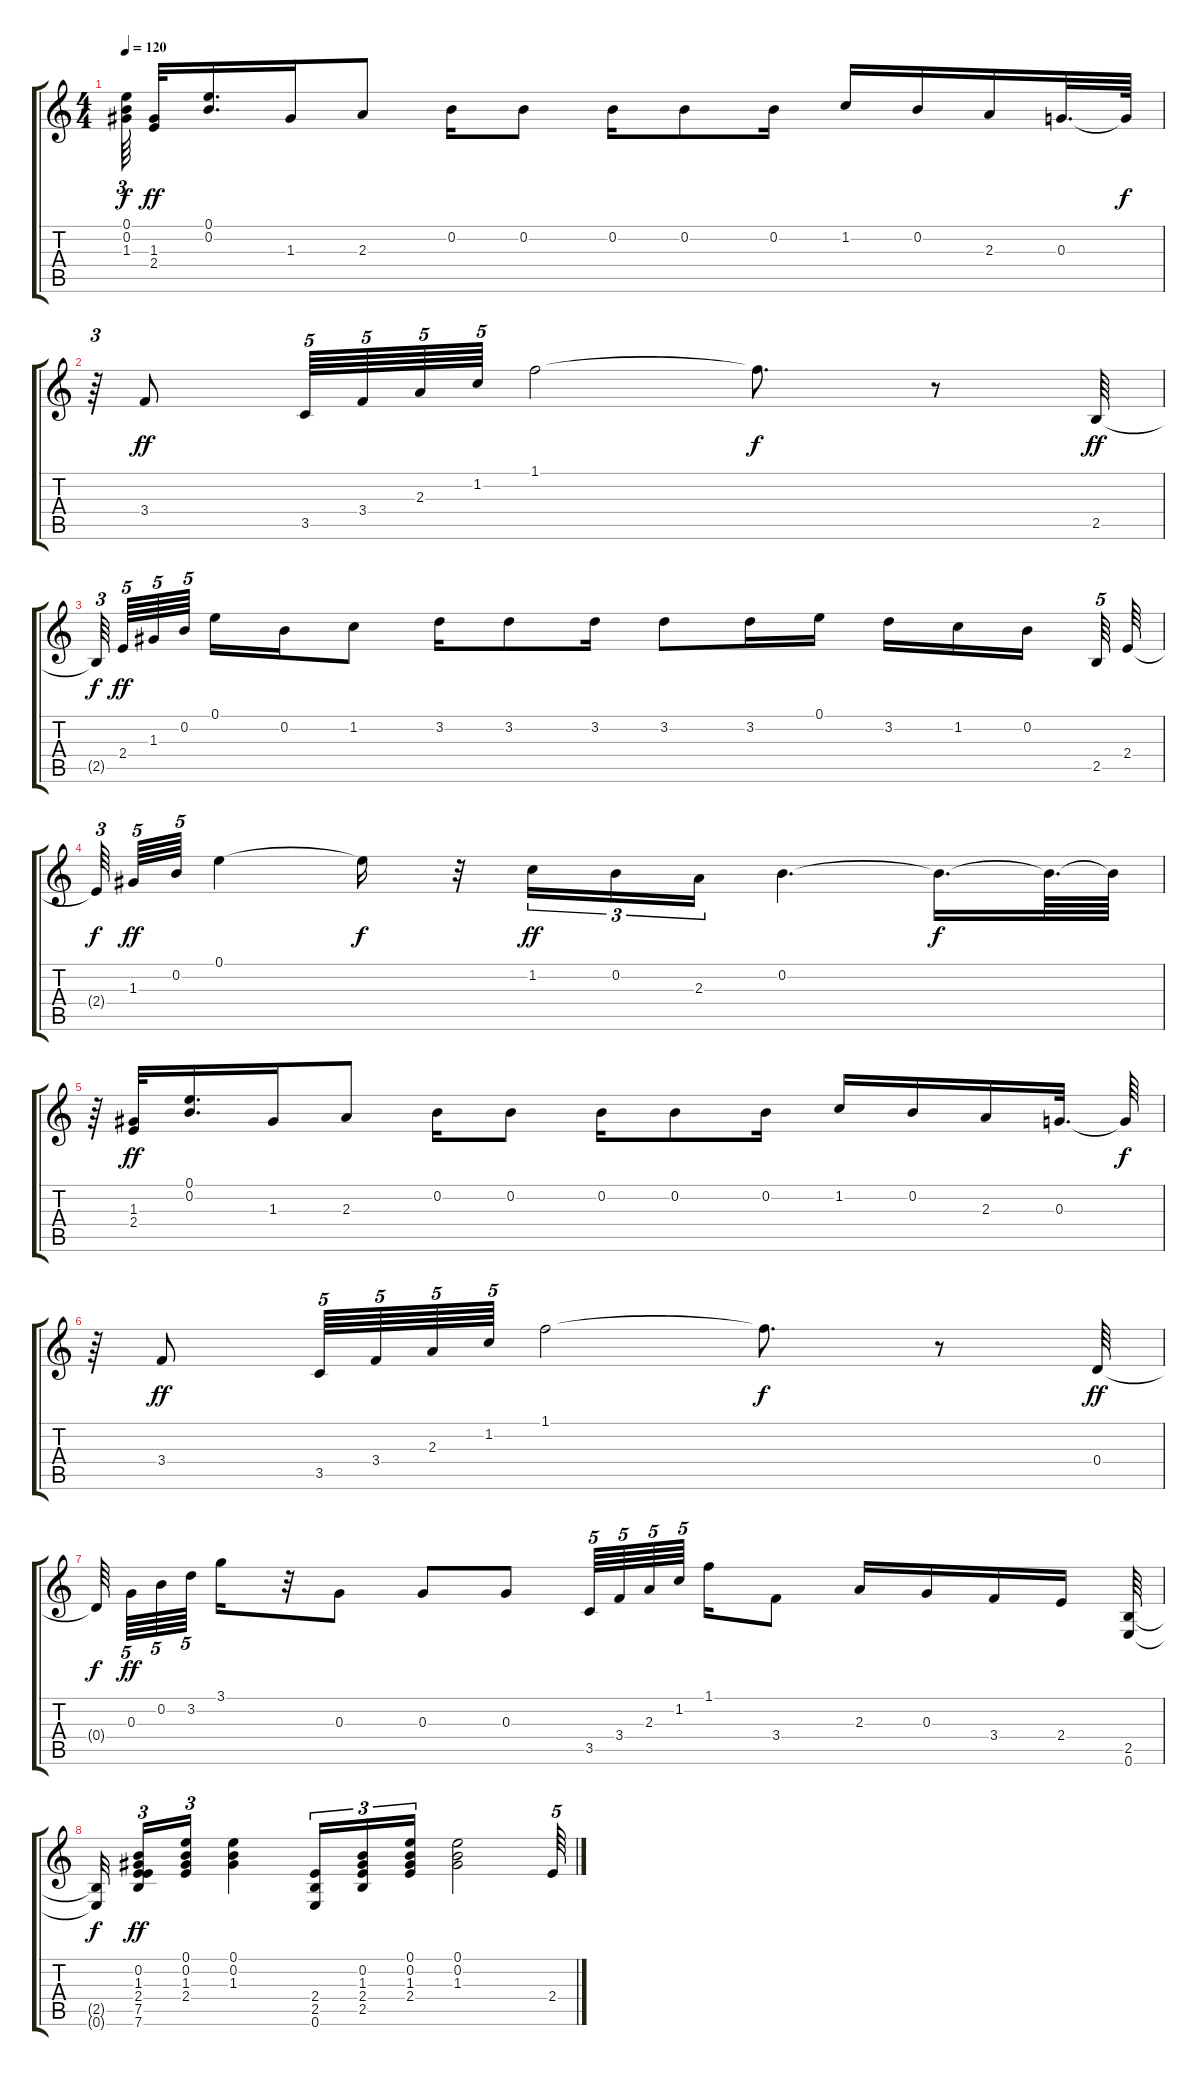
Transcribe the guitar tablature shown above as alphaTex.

\track "" {instrument acousticguitarnylon}
\staff {score tabs}
\tuning (E4 B3 G3 D3 A2 E2) {hide}
\ts (4 4)
\tempo 120
\clef g2
\ks c
(0.1{t} 0.2{t} 1.3{t}).64{tu (3 2) dy f beam splitsecondary} (1.3 2.4).32{dy ff} (0.1 0.2).16{d} 1.3.16 2.3.8 0.2.16 0.2.8 0.2.16 0.2.8 0.2.16 1.2.16 0.2.16 2.3.16 0.3.32{d} 0.3{t}.64{dy f} |
r.64{tu (3 2)} 3.4.8{dy ff} 3.5.64{tu (5 4)} 3.4.64{tu (5 4)} 2.3.64{tu (5 4)} 1.2.64{tu (5 4)} 1.1.2 1.1{t}.8{d dy f} r.8 2.5.64{dy ff} |
2.5{t}.64{tu (3 2) dy f} 2.4.64{tu (5 4) dy ff} 1.3.64{tu (5 4)} 0.2.64{tu (5 4) beam splitsecondary} 0.1.16 0.2.16 1.2.8 3.2.16 3.2.8 3.2.16 3.2.8 3.2.16 0.1.16 3.2.16 1.2.16 0.2.16{beam splitsecondary} 2.5.64{tu (5 4)} 2.4.64 |
2.4{t}.64{tu (3 2) dy f} 1.3.64{tu (5 4) dy ff} 0.2.64{tu (5 4)} 0.1.4 0.1{t}.16{dy f} r.32 1.2.16{tu (3 2) dy ff} 0.2.16{tu (3 2)} 2.3.16{tu (3 2)} 0.2.4{d} 0.2{t}.16{d dy f} 0.2{t}.64{d} 0.2{t}.64 |
r.64 (1.3 2.4).32{dy ff} (0.1 0.2).16{d} 1.3.16 2.3.8 0.2.16 0.2.8 0.2.16 0.2.8 0.2.16 1.2.16 0.2.16 2.3.16 0.3.32{d} 0.3{t}.64{dy f} |
r.64 3.4.8{dy ff} 3.5.64{tu (5 4)} 3.4.64{tu (5 4)} 2.3.64{tu (5 4)} 1.2.64{tu (5 4)} 1.1.2 1.1{t}.8{d dy f} r.8 0.4.64{dy ff} |
0.4{t}.64{dy f beam splitsecondary} 0.3.64{tu (5 4) dy ff} 0.2.64{tu (5 4)} 3.2.64{tu (5 4) beam splitsecondary} 3.1.16 r.32 0.3.8 0.3.8 0.3.8 3.5.64{tu (5 4)} 3.4.64{tu (5 4)} 2.3.64{tu (5 4)} 1.2.64{tu (5 4) beam splitsecondary} 1.1.16 3.4.8 2.3.16 0.3.16 3.4.16 2.4.16 (2.5 0.6).64 |
(2.5{t} 0.6{t}).32{dy f beam splitsecondary} (0.2 1.3 2.4 7.5 7.6).16{tu (3 2) dy ff} (0.1 0.2 1.3 2.4).16{tu (3 2)} (0.1 0.2 1.3).4 (2.4 2.5 0.6).16{tu (3 2)} (0.2 1.3 2.4 2.5).16{tu (3 2)} (0.1 0.2 1.3 2.4).16{tu (3 2)} (0.1 0.2 1.3).2 2.4.64{tu (5 4)}
